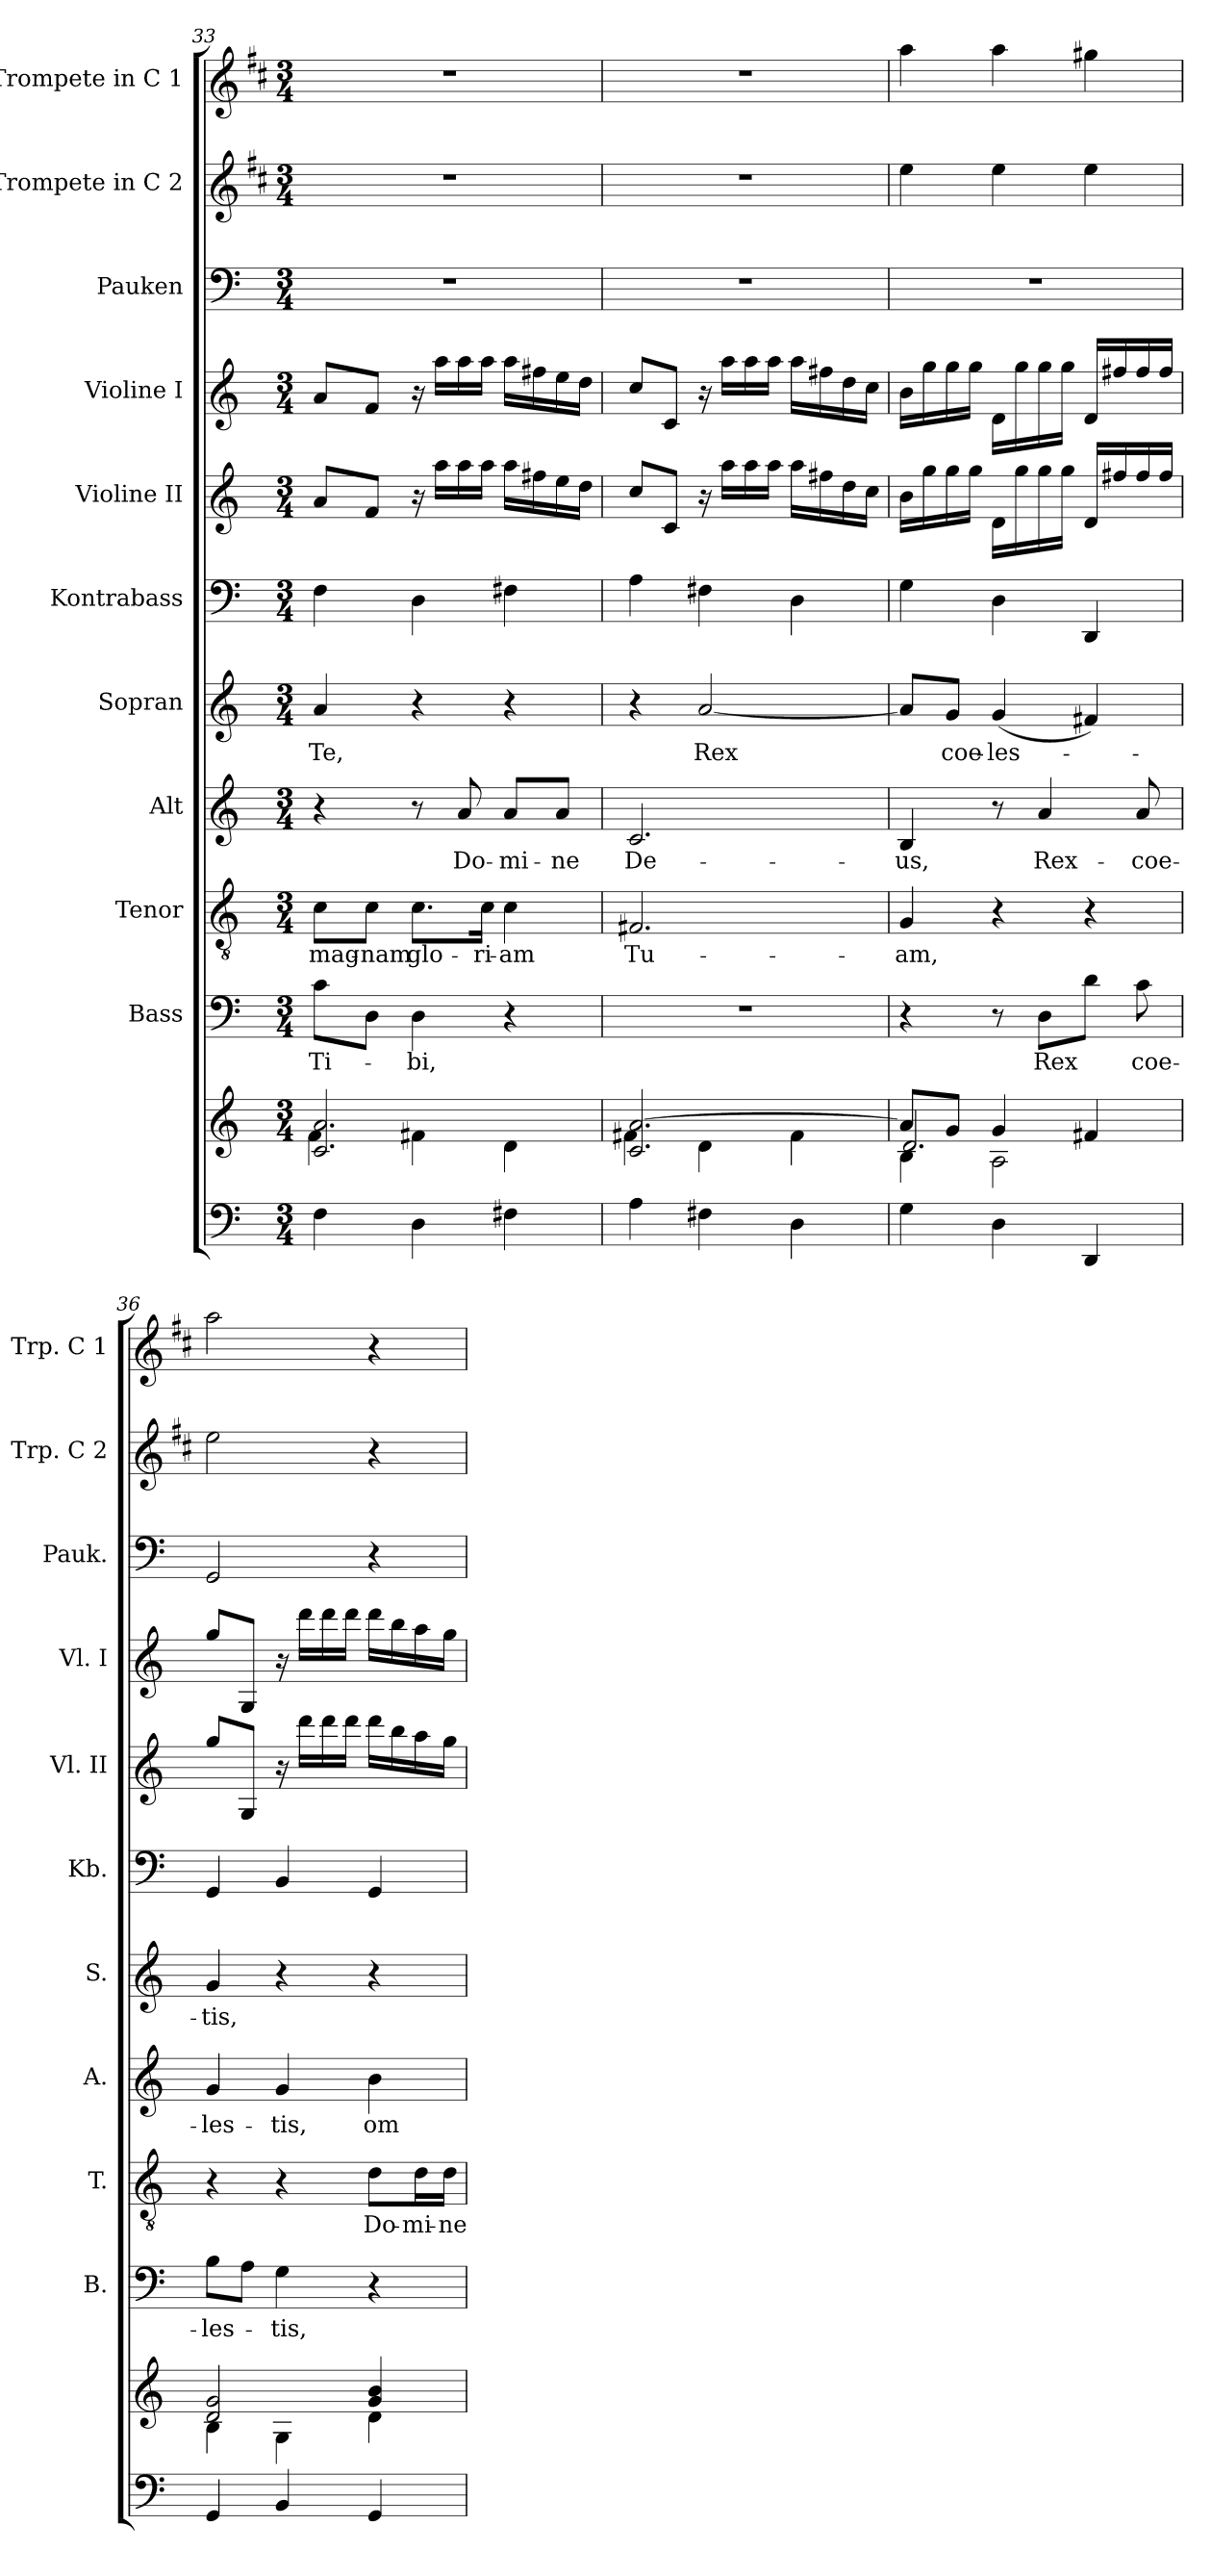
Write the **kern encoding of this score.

**kern	**kern	**kern	**text	**kern	**text	**kern	**text	**kern	**text	**kern	**kern	**kern	**kern	**kern	**kern
*part11	*part11	*part10	*part10	*part9	*part9	*part8	*part8	*part7	*part7	*part6	*part5	*part4	*part3	*part2	*part1
*staff12	*staff11	*staff10	*staff10	*staff9	*staff9	*staff8	*staff8	*staff7	*staff7	*staff6	*staff5	*staff4	*staff3	*staff2	*staff1
*	*	*I"Bass	*	*I"Tenor	*	*I"Alt	*	*I"Sopran	*	*I"Kontrabass	*I"Violine II	*I"Violine I	*I"Pauken	*I"Trompete in C 2	*I"Trompete in C 1
*	*	*I'B.	*	*I'T.	*	*I'A.	*	*I'S.	*	*I'Kb.	*I'Vl. II	*I'Vl. I	*I'Pauk.	*I'Trp. C 2	*I'Trp. C 1
!!LO:PB:g=z
*clefF4	*clefG2	*clefF4	*	*clefGv2	*	*clefG2	*	*clefG2	*	*clefF4	*clefG2	*clefG2	*clefF4	*clefG2	*clefG2
*	*	*	*	*	*	*	*	*	*	*ITrd7c12	*	*	*	*ITrd1c2	*ITrd1c2
*k[]	*k[]	*k[]	*	*k[]	*	*k[]	*	*k[]	*	*k[]	*k[]	*k[]	*k[]	*k[]	*k[]
*C:	*C:	*C:	*	*C:	*	*C:	*	*C:	*	*C:	*C:	*C:	*C:	*C:	*C:
*M3/4	*M3/4	*M3/4	*	*M3/4	*	*M3/4	*	*M3/4	*	*M3/4	*M3/4	*M3/4	*M3/4	*M3/4	*M3/4
=33	=33	=33	=33	=33	=33	=33	=33	=33	=33	=33	=33	=33	=33	=33	=33
*	*^	*	*	*	*	*	*	*	*	*	*	*	*	*	*
!	!	!	!	!LO:LY:b	!	!LO:LY:b	!	!	!	!LO:LY:b	!	!	!	!	!	!
4F\	2.c/ 2.a/	4f\	8c\L	Ti-	8c\L	mag-	4r	.	4a/	Te,	4FF\	8a/L	8a/L	2.r	2.r	2.r
!	!	!	!	!	!	!LO:LY:b	!	!	!	!	!	!	!	!	!	!
.	.	.	8D\J	.	8c\J	-nam	.	.	.	.	.	8f/J	8f/J	.	.	.
!	!	!	!	!LO:LY:b	!	!LO:LY:b	!	!	!	!	!	!	!	!	!	!
4D\	.	4f#X\	4D\	-bi,	8.c\L	glo-	8r	.	4r	.	4DD\	16r	16r	.	.	.
.	.	.	.	.	.	.	.	.	.	.	.	16aa\LL	16aa\LL	.	.	.
!	!	!	!	!	!	!	!	!LO:LY:b	!	!	!	!	!	!	!	!
.	.	.	.	.	.	.	8a/	Do-	.	.	.	16aa\	16aa\	.	.	.
!	!	!	!	!	!	!LO:LY:b	!	!	!	!	!	!	!	!	!	!
.	.	.	.	.	16c\Jk	-ri-	.	.	.	.	.	16aa\JJ	16aa\JJ	.	.	.
!	!	!	!	!	!	!LO:LY:b	!	!LO:LY:b	!	!	!	!	!	!	!	!
4F#X\	.	4d\	4r	.	4c\	-am	8a/L	-mi-	4r	.	4FF#X\	16aa\LL	16aa\LL	.	.	.
.	.	.	.	.	.	.	.	.	.	.	.	16ff#X\	16ff#X\	.	.	.
!	!	!	!	!	!	!	!	!LO:LY:b	!	!	!	!	!	!	!	!
.	.	.	.	.	.	.	8a/J	-ne	.	.	.	16ee\	16ee\	.	.	.
.	.	.	.	.	.	.	.	.	.	.	.	16dd\JJ	16dd\JJ	.	.	.
=34	=34	=34	=34	=34	=34	=34	=34	=34	=34	=34	=34	=34	=34	=34	=34	=34
!	!	!	!	!	!	!LO:LY:b	!	!LO:LY:b	!	!	!	!	!	!	!	!
4A\	2.c/ [>2.a/	4f#X\	2.r	.	2.F#X/	Tu-	2.c/	De-	4r	.	4AA\	8cc/L	8cc/L	2.r	2.r	2.r
.	.	.	.	.	.	.	.	.	.	.	.	8c/J	8c/J	.	.	.
!	!	!	!	!	!	!	!	!	!	!LO:LY:b	!	!	!	!	!	!
4F#X\	.	4d\	.	.	.	.	.	.	[2a/	Rex	4FF#X\	16r	16r	.	.	.
.	.	.	.	.	.	.	.	.	.	.	.	16aa\LL	16aa\LL	.	.	.
.	.	.	.	.	.	.	.	.	.	.	.	16aa\	16aa\	.	.	.
.	.	.	.	.	.	.	.	.	.	.	.	16aa\JJ	16aa\JJ	.	.	.
4D\	.	4f#\	.	.	.	.	.	.	.	.	4DD\	16aa\LL	16aa\LL	.	.	.
.	.	.	.	.	.	.	.	.	.	.	.	16ff#X\	16ff#X\	.	.	.
.	.	.	.	.	.	.	.	.	.	.	.	16dd\	16dd\	.	.	.
.	.	.	.	.	.	.	.	.	.	.	.	16cc\JJ	16cc\JJ	.	.	.
=35	=35	=35	=35	=35	=35	=35	=35	=35	=35	=35	=35	=35	=35	=35	=35	=35
*	*	*^	*	*	*	*	*	*	*	*	*	*	*	*	*	*
!	!	!	!	!	!	!	!LO:LY:b	!	!LO:LY:b	!	!	!	!	!	!	!	!
4G\	8a/L]	4B\	2.d/	4r	.	4G/	-am,	4B/	-us,	8a/L]	.	4GG\	16b\LL	16b\LL	2.r	4dd\	4gg\
.	.	.	.	.	.	.	.	.	.	.	.	.	16gg\	16gg\	.	.	.
!	!	!	!	!	!	!	!	!	!	!	!LO:LY:b	!	!	!	!	!	!
.	8g/J	.	.	.	.	.	.	.	.	8g/J	coe-	.	16gg\	16gg\	.	.	.
.	.	.	.	.	.	.	.	.	.	.	.	.	16gg\JJ	16gg\JJ	.	.	.
!	!	!	!	!	!	!	!	!	!	!	!LO:LY:b	!	!	!	!	!	!
4D\	4g/	2A\	.	8r	.	4r	.	8r	.	(<4g/	-les-	4DD\	16d\LL	16d\LL	.	4dd\	4gg\
.	.	.	.	.	.	.	.	.	.	.	.	.	16gg\	16gg\	.	.	.
!	!	!	!	!	!LO:LY:b	!	!	!	!LO:LY:b	!	!	!	!	!	!	!	!
.	.	.	.	8D\L	Rex	.	.	4a/	Rex-	.	.	.	16gg\	16gg\	.	.	.
.	.	.	.	.	.	.	.	.	.	.	.	.	16gg\JJ	16gg\JJ	.	.	.
4DD/	4f#X/	.	.	8d\J	.	4r	.	.	.	4f#X/)	.	4DDD/	16d/LL	16d/LL	.	4dd\	4ff#X\
.	.	.	.	.	.	.	.	.	.	.	.	.	16ff#X/	16ff#X/	.	.	.
!	!	!	!	!	!LO:LY:b	!	!	!	!LO:LY:b	!	!	!	!	!	!	!	!
.	.	.	.	8c\	coe-	.	.	8a/	-coe-	.	.	.	16ff#/	16ff#/	.	.	.
.	.	.	.	.	.	.	.	.	.	.	.	.	16ff#/JJ	16ff#/JJ	.	.	.
*	*	*v	*v	*	*	*	*	*	*	*	*	*	*	*	*	*	*
!!LO:PB:g=z
=36	=36	=36	=36	=36	=36	=36	=36	=36	=36	=36	=36	=36	=36	=36	=36	=36
!	!	!	!	!LO:LY:b	!	!	!	!LO:LY:b	!	!LO:LY:b	!	!	!	!	!	!
4GG/	2d/ 2g/	4B\	8B\L	-les-	4r	.	4g/	-les-	4g/	-tis,	4GGG/	8gg/L	8gg/L	2GG/	2dd\	2gg\
.	.	.	8A\J	.	.	.	.	.	.	.	.	8G/J	8G/J	.	.	.
!	!	!	!	!LO:LY:b	!	!	!	!LO:LY:b	!	!	!	!	!	!	!	!
4BB/	.	4G\	4G\	-tis,	4r	.	4g/	-tis,	4r	.	4BBB/	16r	16r	.	.	.
.	.	.	.	.	.	.	.	.	.	.	.	16ddd\LL	16ddd\LL	.	.	.
.	.	.	.	.	.	.	.	.	.	.	.	16ddd\	16ddd\	.	.	.
.	.	.	.	.	.	.	.	.	.	.	.	16ddd\JJ	16ddd\JJ	.	.	.
!	!	!	!	!	!	!LO:LY:b	!	!LO:LY:b	!	!	!	!	!	!	!	!
4GG/	4g/ 4b/	4d\	4r	.	8d\L	Do-	4b\	om-	4r	.	4GGG/	16ddd\LL	16ddd\LL	4r	4r	4r
.	.	.	.	.	.	.	.	.	.	.	.	16bb\	16bb\	.	.	.
!	!	!	!	!	!	!LO:LY:b	!	!	!	!	!	!	!	!	!	!
.	.	.	.	.	16d\L	-mi-	.	.	.	.	.	16aa\	16aa\	.	.	.
!	!	!	!	!	!	!LO:LY:b	!	!	!	!	!	!	!	!	!	!
.	.	.	.	.	16d\JJ	-ne	.	.	.	.	.	16gg\JJ	16gg\JJ	.	.	.
*	*v	*v	*	*	*	*	*	*	*	*	*	*	*	*	*	*
=	=	=	=	=	=	=	=	=	=	=	=	=	=	=	=
*-	*-	*-	*-	*-	*-	*-	*-	*-	*-	*-	*-	*-	*-	*-	*-
